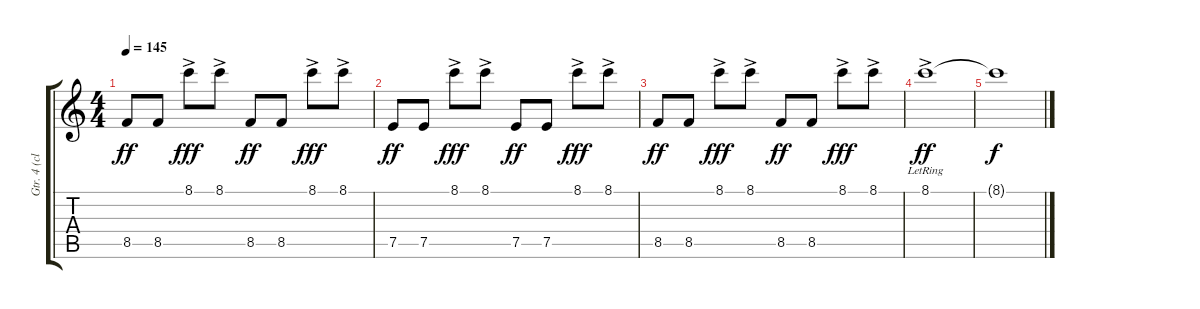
\track ("Gtr. 4 (clean)" "Gtr. 4 (cl") {instrument electricguitarclean}
\staff {score tabs}
\tuning (E4 B3 G3 D3 A2 E2) {hide}
\ts (4 4)
\tempo 145
\clef g2
\ks c
8.5.8{dy ff} 8.5.8 8.1{ac}.8{dy fff} 8.1{ac}.8 8.5.8{dy ff} 8.5.8 8.1{ac}.8{dy fff} 8.1{ac}.8 |
7.5.8{dy ff} 7.5.8 8.1{ac}.8{dy fff} 8.1{ac}.8 7.5.8{dy ff} 7.5.8 8.1{ac}.8{dy fff} 8.1{ac}.8 |
8.5.8{dy ff} 8.5.8 8.1{ac}.8{dy fff} 8.1{ac}.8 8.5.8{dy ff} 8.5.8 8.1{ac}.8{dy fff} 8.1{ac}.8 |
8.1{ac lr}.1{dy ff} |
8.1{t}.1{dy f}
